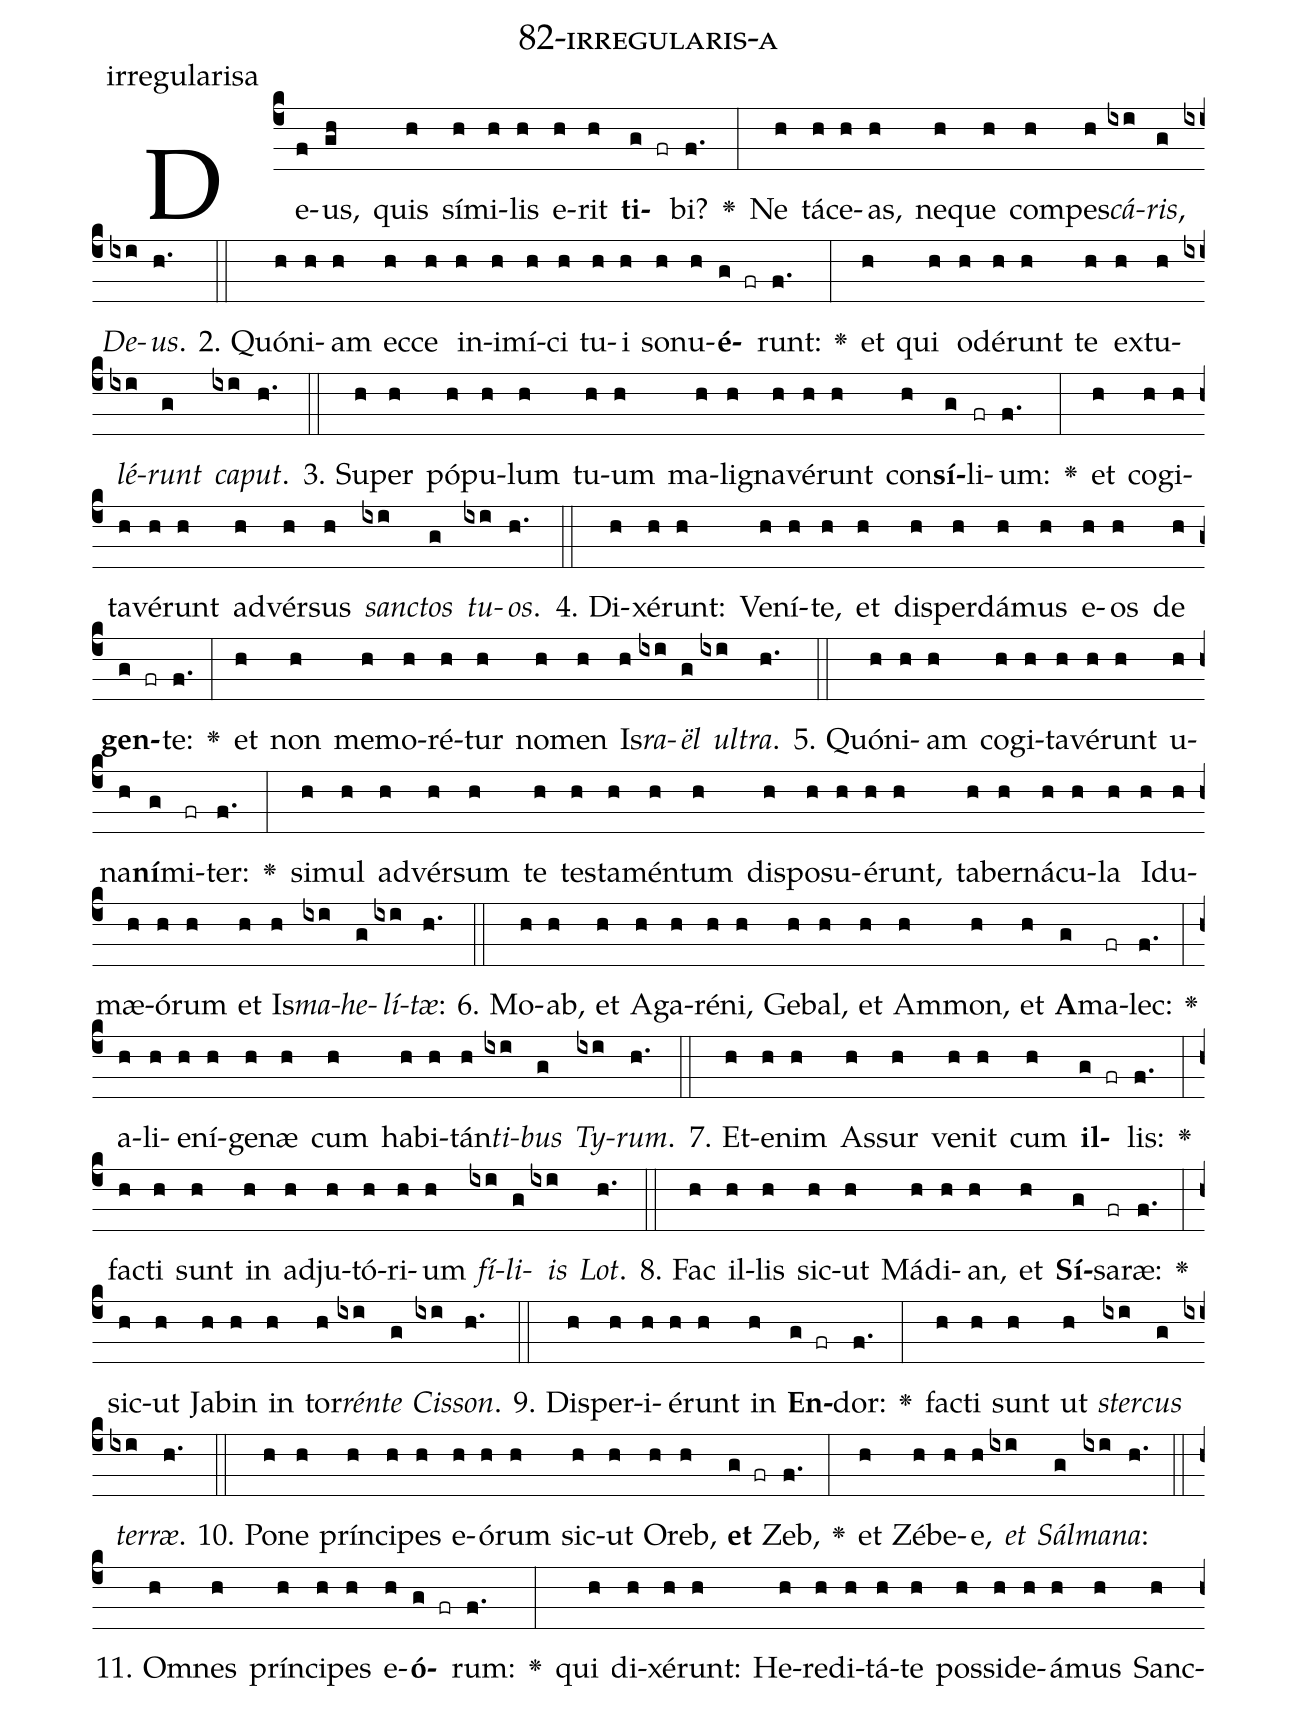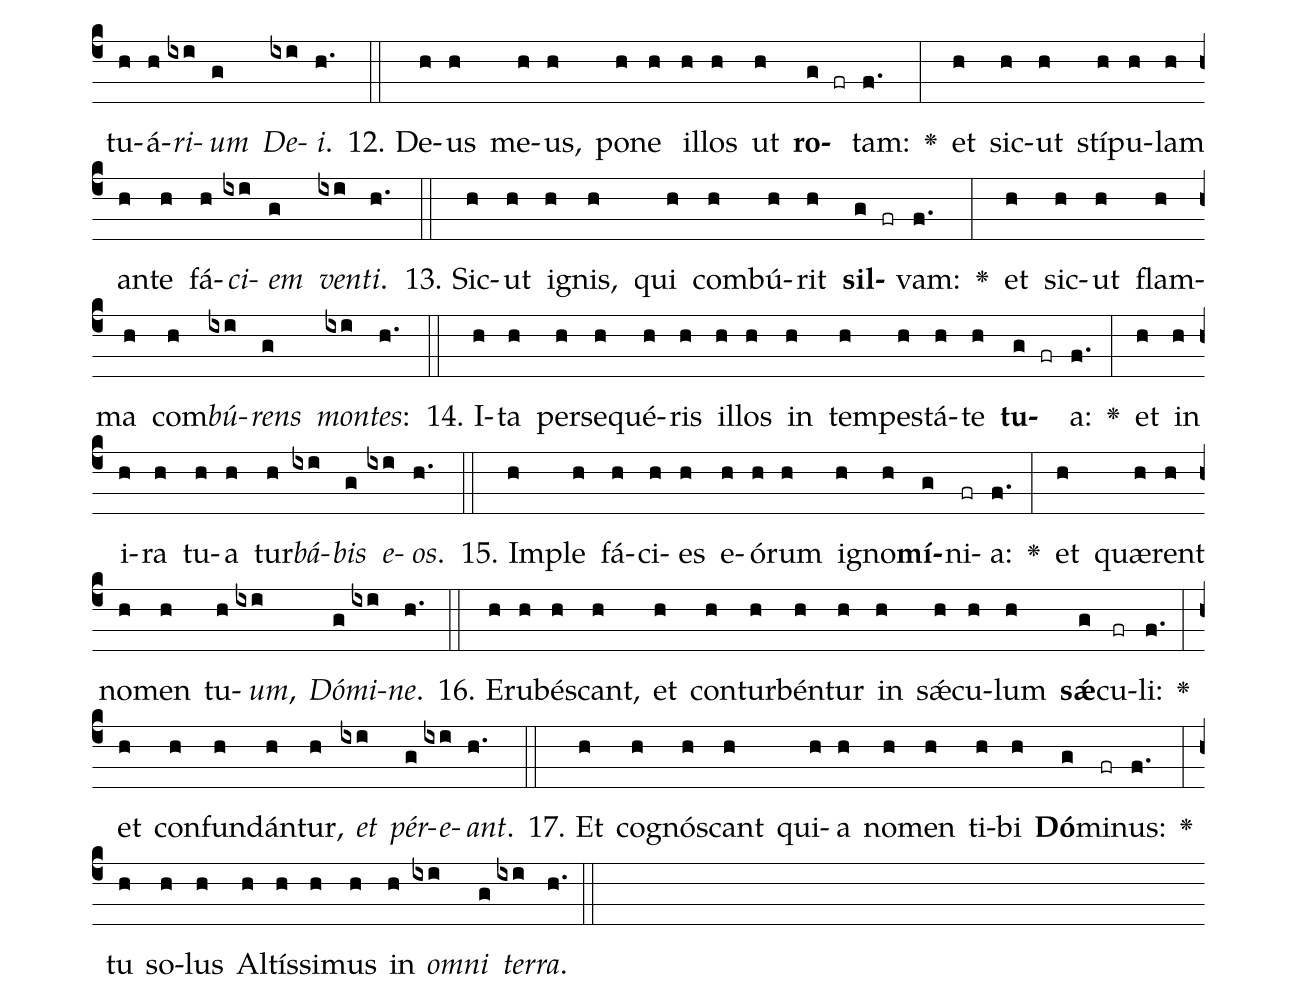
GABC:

name: 82-irregularis-a;
annotation: irregularisa;
%%
(c4)De(f)us,(gh) quis(h) sí(h)mi(h)lis(h) e(h)rit(h) <b>ti</b>(g fr)bi?(f.) <v>\greheightstar</v>(:) Ne(h) tá(h)ce(h)as,(h) ne(h)que(h) com(h)pes(h)<i>cá</i>(ixi)<i>ris</i>,(g) <i>De</i>(ixi)<i>us</i>.(h.) (::)
2. Quón(h)i(h)am(h) ec(h)ce(h) in(h)i(h)mí(h)ci(h) tu(h)i(h) so(h)nu(h)<b>é</b>(g fr)runt:(f.) <v>\greheightstar</v>(:) et(h) qui(h) o(h)dé(h)runt(h) te(h) ex(h)tu(h)<i>lé</i>(ixi)<i>runt</i>(g) <i>ca</i>(ixi)<i>put</i>.(h.) (::)
3. Su(h)per(h) pó(h)pu(h)lum(h) tu(h)um(h) ma(h)li(h)gna(h)vé(h)runt(h) con(h)<b>sí</b>(g)li(fr)um:(f.) <v>\greheightstar</v>(:) et(h) co(h)gi(h)ta(h)vé(h)runt(h) ad(h)vér(h)sus(h) <i>sanc</i>(ixi)<i>tos</i>(g) <i>tu</i>(ixi)<i>os</i>.(h.) (::)
4. Di(h)xé(h)runt:(h) Ve(h)ní(h)te,(h) et(h) dis(h)per(h)dá(h)mus(h) e(h)os(h) de(h) <b>gen</b>(g fr)te:(f.) <v>\greheightstar</v>(:) et(h) non(h) me(h)mo(h)ré(h)tur(h) no(h)men(h) Is(h)<i>ra</i>(ixi)<i>ël</i>(g) <i>ul</i>(ixi)<i>tra</i>.(h.) (::)
5. Quón(h)i(h)am(h) co(h)gi(h)ta(h)vé(h)runt(h) u(h)na(h)<b>ní</b>(g)mi(fr)ter:(f.) <v>\greheightstar</v>(:) si(h)mul(h) ad(h)vér(h)sum(h) te(h) tes(h)ta(h)mén(h)tum(h) dis(h)po(h)su(h)é(h)runt,(h) ta(h)ber(h)ná(h)cu(h)la(h) I(h)du(h)mæ(h)ó(h)rum(h) et(h) Is(h)<i>ma</i>(ixi)<i>he</i>(g)<i>lí</i>(ixi)<i>tæ</i>:(h.) (::)
6. Mo(h)ab,(h) et(h) A(h)ga(h)ré(h)ni,(h) Ge(h)bal,(h) et(h) Am(h)mon,(h) et(h) <b>A</b>(g)ma(fr)lec:(f.) <v>\greheightstar</v>(:) a(h)li(h)e(h)ní(h)ge(h)næ(h) cum(h) ha(h)bi(h)tán(h)<i>ti</i>(ixi)<i>bus</i>(g) <i>Ty</i>(ixi)<i>rum</i>.(h.) (::)
7. Et(h)e(h)nim(h) As(h)sur(h) ve(h)nit(h) cum(h) <b>il</b>(g fr)lis:(f.) <v>\greheightstar</v>(:) fac(h)ti(h) sunt(h) in(h) ad(h)ju(h)tó(h)ri(h)um(h) <i>fí</i>(ixi)<i>li</i>(g)<i>is</i>(ixi) <i>Lot</i>.(h.) (::)
8. Fac(h) il(h)lis(h) sic(h)ut(h) Má(h)di(h)an,(h) et(h) <b>Sí</b>(g)sa(fr)ræ:(f.) <v>\greheightstar</v>(:) sic(h)ut(h) Ja(h)bin(h) in(h) tor(h)<i>rén</i>(ixi)<i>te</i>(g) <i>Cis</i>(ixi)<i>son</i>.(h.) (::)
9. Dis(h)per(h)i(h)é(h)runt(h) in(h) <b>En</b>(g fr)dor:(f.) <v>\greheightstar</v>(:) fac(h)ti(h) sunt(h) ut(h) <i>ster</i>(ixi)<i>cus</i>(g) <i>ter</i>(ixi)<i>ræ</i>.(h.) (::)
10. Po(h)ne(h) prín(h)ci(h)pes(h) e(h)ó(h)rum(h) sic(h)ut(h) O(h)reb,(h) <b>et</b>(g fr) Zeb,(f.) <v>\greheightstar</v>(:) et(h) Zé(h)be(h)e,(h) <i>et</i>(ixi) <i>Sál</i>(g)<i>ma</i>(ixi)<i>na</i>:(h.) (::)
11. Om(h)nes(h) prín(h)ci(h)pes(h) e(h)<b>ó</b>(g fr)rum:(f.) <v>\greheightstar</v>(:) qui(h) di(h)xé(h)runt:(h) He(h)re(h)di(h)tá(h)te(h) pos(h)si(h)de(h)á(h)mus(h) Sanc(h)tu(h)á(h)<i>ri</i>(ixi)<i>um</i>(g) <i>De</i>(ixi)<i>i</i>.(h.) (::)
12. De(h)us(h) me(h)us,(h) po(h)ne(h) il(h)los(h) ut(h) <b>ro</b>(g fr)tam:(f.) <v>\greheightstar</v>(:) et(h) sic(h)ut(h) stí(h)pu(h)lam(h) an(h)te(h) fá(h)<i>ci</i>(ixi)<i>em</i>(g) <i>ven</i>(ixi)<i>ti</i>.(h.) (::)
13. Sic(h)ut(h) i(h)gnis,(h) qui(h) com(h)bú(h)rit(h) <b>sil</b>(g fr)vam:(f.) <v>\greheightstar</v>(:) et(h) sic(h)ut(h) flam(h)ma(h) com(h)<i>bú</i>(ixi)<i>rens</i>(g) <i>mon</i>(ixi)<i>tes</i>:(h.) (::)
14. I(h)ta(h) per(h)se(h)qué(h)ris(h) il(h)los(h) in(h) tem(h)pes(h)tá(h)te(h) <b>tu</b>(g fr)a:(f.) <v>\greheightstar</v>(:) et(h) in(h) i(h)ra(h) tu(h)a(h) tur(h)<i>bá</i>(ixi)<i>bis</i>(g) <i>e</i>(ixi)<i>os</i>.(h.) (::)
15. Im(h)ple(h) fá(h)ci(h)es(h) e(h)ó(h)rum(h) i(h)gno(h)<b>mí</b>(g)ni(fr)a:(f.) <v>\greheightstar</v>(:) et(h) quæ(h)rent(h) no(h)men(h) tu(h)<i>um</i>,(ixi) <i>Dó</i>(g)<i>mi</i>(ixi)<i>ne</i>.(h.) (::)
16. E(h)ru(h)bés(h)cant,(h) et(h) con(h)tur(h)bén(h)tur(h) in(h) sǽ(h)cu(h)lum(h) <b>sǽ</b>(g)cu(fr)li:(f.) <v>\greheightstar</v>(:) et(h) con(h)fun(h)dán(h)tur,(h) <i>et</i>(ixi) <i>pér</i>(g)<i>e</i>(ixi)<i>ant</i>.(h.) (::)
17. Et(h) co(h)gnós(h)cant(h) qui(h)a(h) no(h)men(h) ti(h)bi(h) <b>Dó</b>(g)mi(fr)nus:(f.) <v>\greheightstar</v>(:) tu(h) so(h)lus(h) Al(h)tís(h)si(h)mus(h) in(h) <i>om</i>(ixi)<i>ni</i>(g) <i>ter</i>(ixi)<i>ra</i>.(h.) (::)
